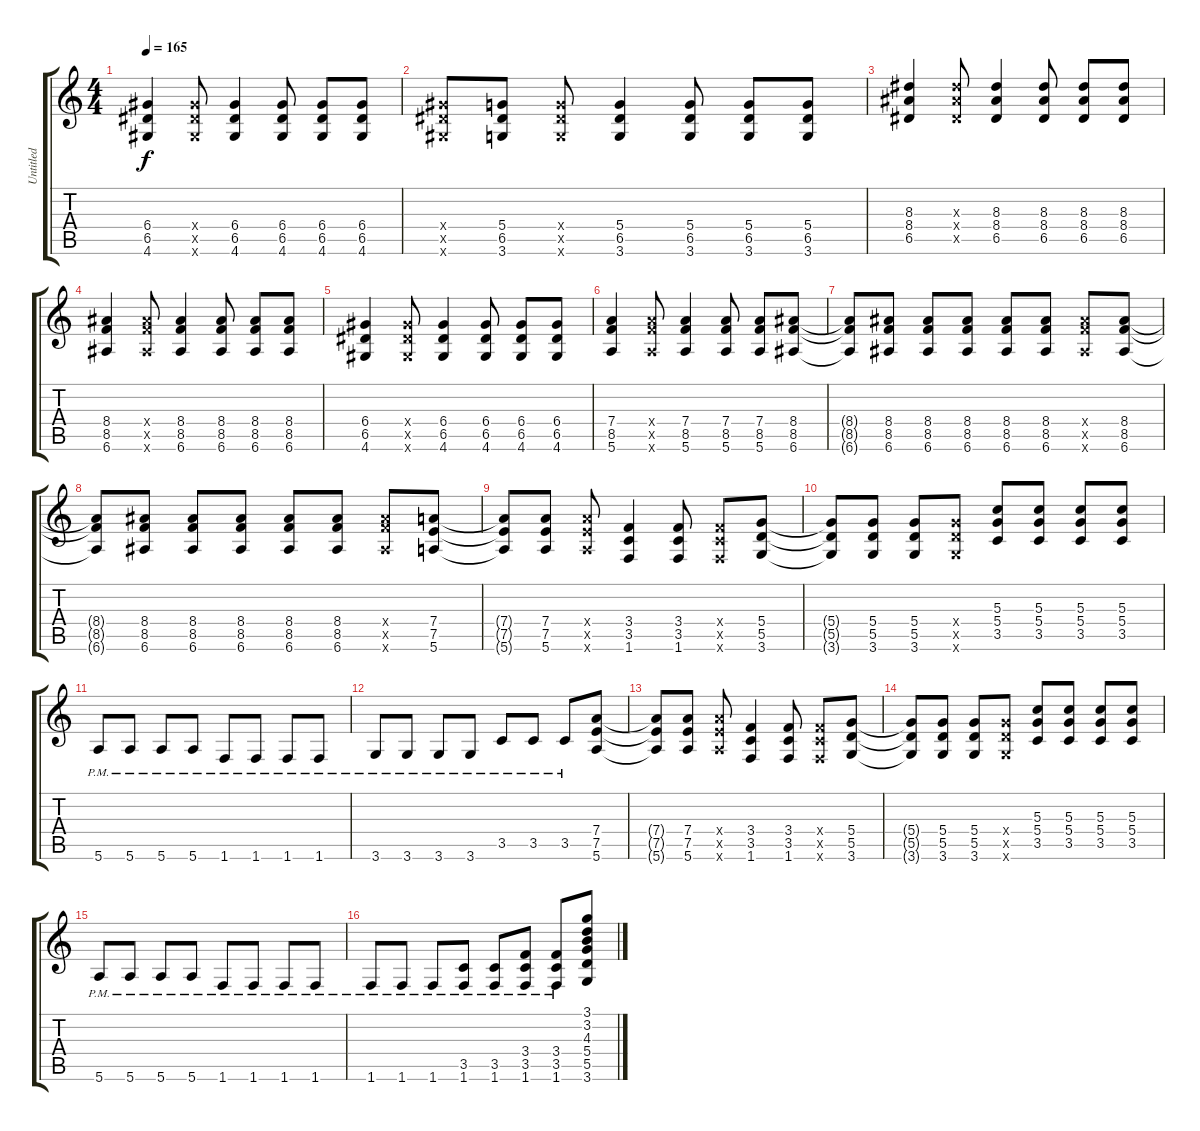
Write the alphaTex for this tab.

\track ("Untitled" "Untitled") {instrument distortionguitar}
\staff {score tabs}
\tuning (E4 B3 G3 D3 A2 E2) {hide}
\ts (4 4)
\tempo 165
\clef g2
\ks c
(6.4 6.5 4.6).4{dy f} (6.4{x} 6.5{x} 4.6{x}).8 (6.4 6.5 4.6).4 (6.4 6.5 4.6).8 (6.4 6.5 4.6).8 (6.4 6.5 4.6).8 |
(6.4{x} 6.5{x} 4.6{x}).8 (5.4 6.5 3.6).8 (5.4{x} 6.5{x} 3.6{x}).8 (5.4 6.5 3.6).4 (5.4 6.5 3.6).8 (5.4 6.5 3.6).8 (5.4 6.5 3.6).8 |
(8.3 8.4 6.5).4 (8.3{x} 8.4{x} 6.5{x}).8 (8.3 8.4 6.5).4 (8.3 8.4 6.5).8 (8.3 8.4 6.5).8 (8.3 8.4 6.5).8 |
(8.4 8.5 6.6).4 (8.4{x} 8.5{x} 6.6{x}).8 (8.4 8.5 6.6).4 (8.4 8.5 6.6).8 (8.4 8.5 6.6).8 (8.4 8.5 6.6).8 |
(6.4 6.5 4.6).4 (6.4{x} 6.5{x} 4.6{x}).8 (6.4 6.5 4.6).4 (6.4 6.5 4.6).8 (6.4 6.5 4.6).8 (6.4 6.5 4.6).8 |
(7.4 8.5 5.6).4 (7.4{x} 8.5{x} 5.6{x}).8 (7.4 8.5 5.6).4 (7.4 8.5 5.6).8 (7.4 8.5 5.6).8 (8.4 8.5 6.6).8 |
(8.4{t} 8.5{t} 6.6{t}).8 (8.4 8.5 6.6).8 (8.4 8.5 6.6).8 (8.4 8.5 6.6).8 (8.4 8.5 6.6).8 (8.4 8.5 6.6).8 (8.4{x} 8.5{x} 6.6{x}).8 (8.4 8.5 6.6).8 |
(8.4{t} 8.5{t} 6.6{t}).8 (8.4 8.5 6.6).8 (8.4 8.5 6.6).8 (8.4 8.5 6.6).8 (8.4 8.5 6.6).8 (8.4 8.5 6.6).8 (8.4{x} 8.5{x} 6.6{x}).8 (7.4 7.5 5.6).8 |
(7.4{t} 7.5{t} 5.6{t}).8 (7.4 7.5 5.6).8 (7.4{x} 7.5{x} 5.6{x}).8 (3.4 3.5 1.6).4 (3.4 3.5 1.6).8 (3.4{x} 3.5{x} 1.6{x}).8 (5.4 5.5 3.6).8 |
(5.4{t} 5.5{t} 3.6{t}).8 (5.4 5.5 3.6).8 (5.4 5.5 3.6).8 (5.4{x} 5.5{x} 3.6{x}).8 (5.3 5.4 3.5).8 (5.3 5.4 3.5).8 (5.3 5.4 3.5).8 (5.3 5.4 3.5).8 |
5.6{pm}.8 5.6{pm}.8 5.6{pm}.8 5.6{pm}.8 1.6{pm}.8 1.6{pm}.8 1.6{pm}.8 1.6{pm}.8 |
3.6{pm}.8 3.6{pm}.8 3.6{pm}.8 3.6{pm}.8 3.5{pm}.8 3.5{pm}.8 3.5{pm}.8 (7.4 7.5 5.6).8 |
(7.4{t} 7.5{t} 5.6{t}).8 (7.4 7.5 5.6).8 (7.4{x} 7.5{x} 5.6{x}).8 (3.4 3.5 1.6).4 (3.4 3.5 1.6).8 (3.4{x} 3.5{x} 1.6{x}).8 (5.4 5.5 3.6).8 |
(5.4{t} 5.5{t} 3.6{t}).8 (5.4 5.5 3.6).8 (5.4 5.5 3.6).8 (5.4{x} 5.5{x} 3.6{x}).8 (5.3 5.4 3.5).8 (5.3 5.4 3.5).8 (5.3 5.4 3.5).8 (5.3 5.4 3.5).8 |
5.6{pm}.8 5.6{pm}.8 5.6{pm}.8 5.6{pm}.8 1.6{pm}.8 1.6{pm}.8 1.6{pm}.8 1.6{pm}.8 |
1.6{pm}.8 1.6{pm}.8 1.6{pm}.8 (3.5{pm} 1.6{pm}).8 (3.5{pm} 1.6{pm}).8 (3.4{pm} 3.5{pm} 1.6{pm}).8 (3.4{pm} 3.5{pm} 1.6{pm}).8 (3.1 3.2 4.3 5.4 5.5 3.6).8
